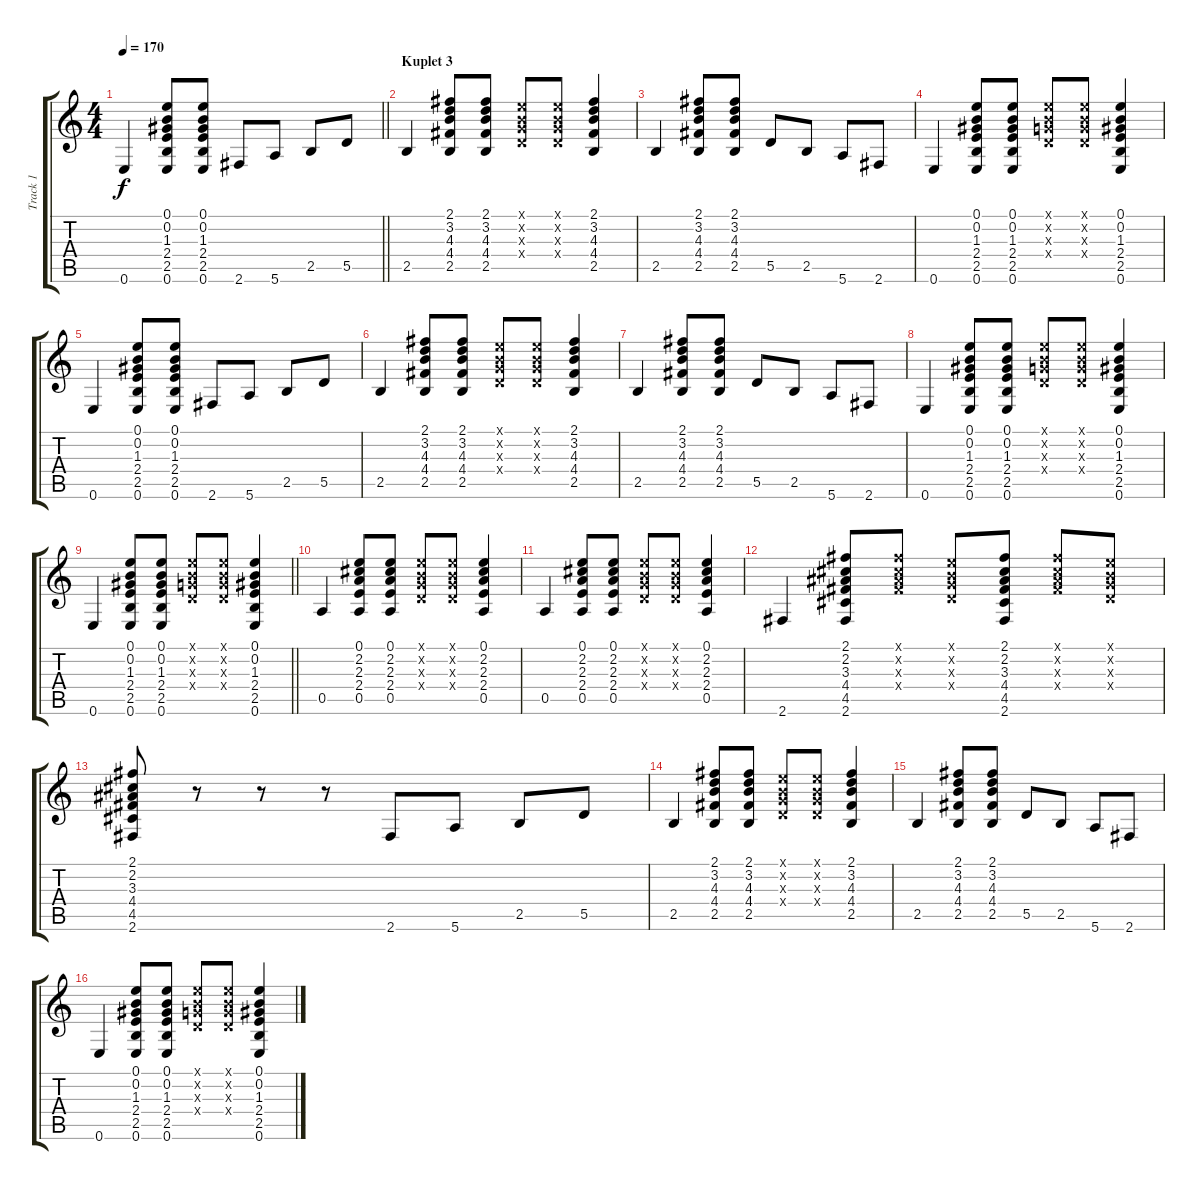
\track ("Track 1" "Track 1") {instrument acousticguitarsteel}
\staff {score tabs}
\tuning (E4 B3 G3 D3 A2 E2) {hide}
\ts (4 4)
\tempo 170
\clef g2
\barLineRight lightlight
\ks c
0.6.4{dy f} (0.1 0.2 1.3 2.4 2.5 0.6).8 (0.1 0.2 1.3 2.4 2.5 0.6).8 2.6.8 5.6.8 2.5.8 5.5.8 |
\section ("" "Kuplet 3")
2.5.4 (2.1 3.2 4.3 4.4 2.5).8 (2.1 3.2 4.3 4.4 2.5).8 (0.1{x} 0.2{x} 0.3{x} 0.4{x}).8 (0.1{x} 0.2{x} 0.3{x} 0.4{x}).8 (2.1 3.2 4.3 4.4 2.5).4 |
2.5.4 (2.1 3.2 4.3 4.4 2.5).8 (2.1 3.2 4.3 4.4 2.5).8 5.5.8 2.5.8 5.6.8 2.6.8 |
0.6.4 (0.1 0.2 1.3 2.4 2.5 0.6).8 (0.1 0.2 1.3 2.4 2.5 0.6).8 (0.1{x} 0.2{x} 0.3{x} 0.4{x}).8 (0.1{x} 0.2{x} 0.3{x} 0.4{x}).8 (0.1 0.2 1.3 2.4 2.5 0.6).4 |
0.6.4 (0.1 0.2 1.3 2.4 2.5 0.6).8 (0.1 0.2 1.3 2.4 2.5 0.6).8 2.6.8 5.6.8 2.5.8 5.5.8 |
2.5.4 (2.1 3.2 4.3 4.4 2.5).8 (2.1 3.2 4.3 4.4 2.5).8 (0.1{x} 0.2{x} 0.3{x} 0.4{x}).8 (0.1{x} 0.2{x} 0.3{x} 0.4{x}).8 (2.1 3.2 4.3 4.4 2.5).4 |
2.5.4 (2.1 3.2 4.3 4.4 2.5).8 (2.1 3.2 4.3 4.4 2.5).8 5.5.8 2.5.8 5.6.8 2.6.8 |
0.6.4 (0.1 0.2 1.3 2.4 2.5 0.6).8 (0.1 0.2 1.3 2.4 2.5 0.6).8 (0.1{x} 0.2{x} 0.3{x} 0.4{x}).8 (0.1{x} 0.2{x} 0.3{x} 0.4{x}).8 (0.1 0.2 1.3 2.4 2.5 0.6).4 |
\barLineRight lightlight
0.6.4 (0.1 0.2 1.3 2.4 2.5 0.6).8 (0.1 0.2 1.3 2.4 2.5 0.6).8 (0.1{x} 0.2{x} 0.3{x} 0.4{x}).8 (0.1{x} 0.2{x} 0.3{x} 0.4{x}).8 (0.1 0.2 1.3 2.4 2.5 0.6).4 |
0.5.4 (0.1 2.2 2.3 2.4 0.5).8 (0.1 2.2 2.3 2.4 0.5).8 (0.1{x} 0.2{x} 0.3{x} 0.4{x}).8 (0.1{x} 0.2{x} 0.3{x} 0.4{x}).8 (0.1 2.2 2.3 2.4 0.5).4 |
0.5.4 (0.1 2.2 2.3 2.4 0.5).8 (0.1 2.2 2.3 2.4 0.5).8 (0.1{x} 0.2{x} 0.3{x} 0.4{x}).8 (0.1{x} 0.2{x} 0.3{x} 0.4{x}).8 (0.1 2.2 2.3 2.4 0.5).4 |
2.6.4 (2.1 2.2 3.3 4.4 4.5 2.6).8 (2.1{x} 2.2{x} 3.3{x} 4.4{x}).8 (0.1{x} 0.2{x} 0.3{x} 0.4{x}).8 (2.1 2.2 3.3 4.4 4.5 2.6).8 (2.1{x} 2.2{x} 3.3{x} 4.4{x}).8 (0.1{x} 0.2{x} 0.3{x} 0.4{x}).8 |
(2.1 2.2 3.3 4.4 4.5 2.6).8 r.8 r.8 r.8 2.6.8 5.6.8 2.5.8 5.5.8 |
2.5.4 (2.1 3.2 4.3 4.4 2.5).8 (2.1 3.2 4.3 4.4 2.5).8 (0.1{x} 0.2{x} 0.3{x} 0.4{x}).8 (0.1{x} 0.2{x} 0.3{x} 0.4{x}).8 (2.1 3.2 4.3 4.4 2.5).4 |
2.5.4 (2.1 3.2 4.3 4.4 2.5).8 (2.1 3.2 4.3 4.4 2.5).8 5.5.8 2.5.8 5.6.8 2.6.8 |
0.6.4 (0.1 0.2 1.3 2.4 2.5 0.6).8 (0.1 0.2 1.3 2.4 2.5 0.6).8 (0.1{x} 0.2{x} 0.3{x} 0.4{x}).8 (0.1{x} 0.2{x} 0.3{x} 0.4{x}).8 (0.1 0.2 1.3 2.4 2.5 0.6).4
